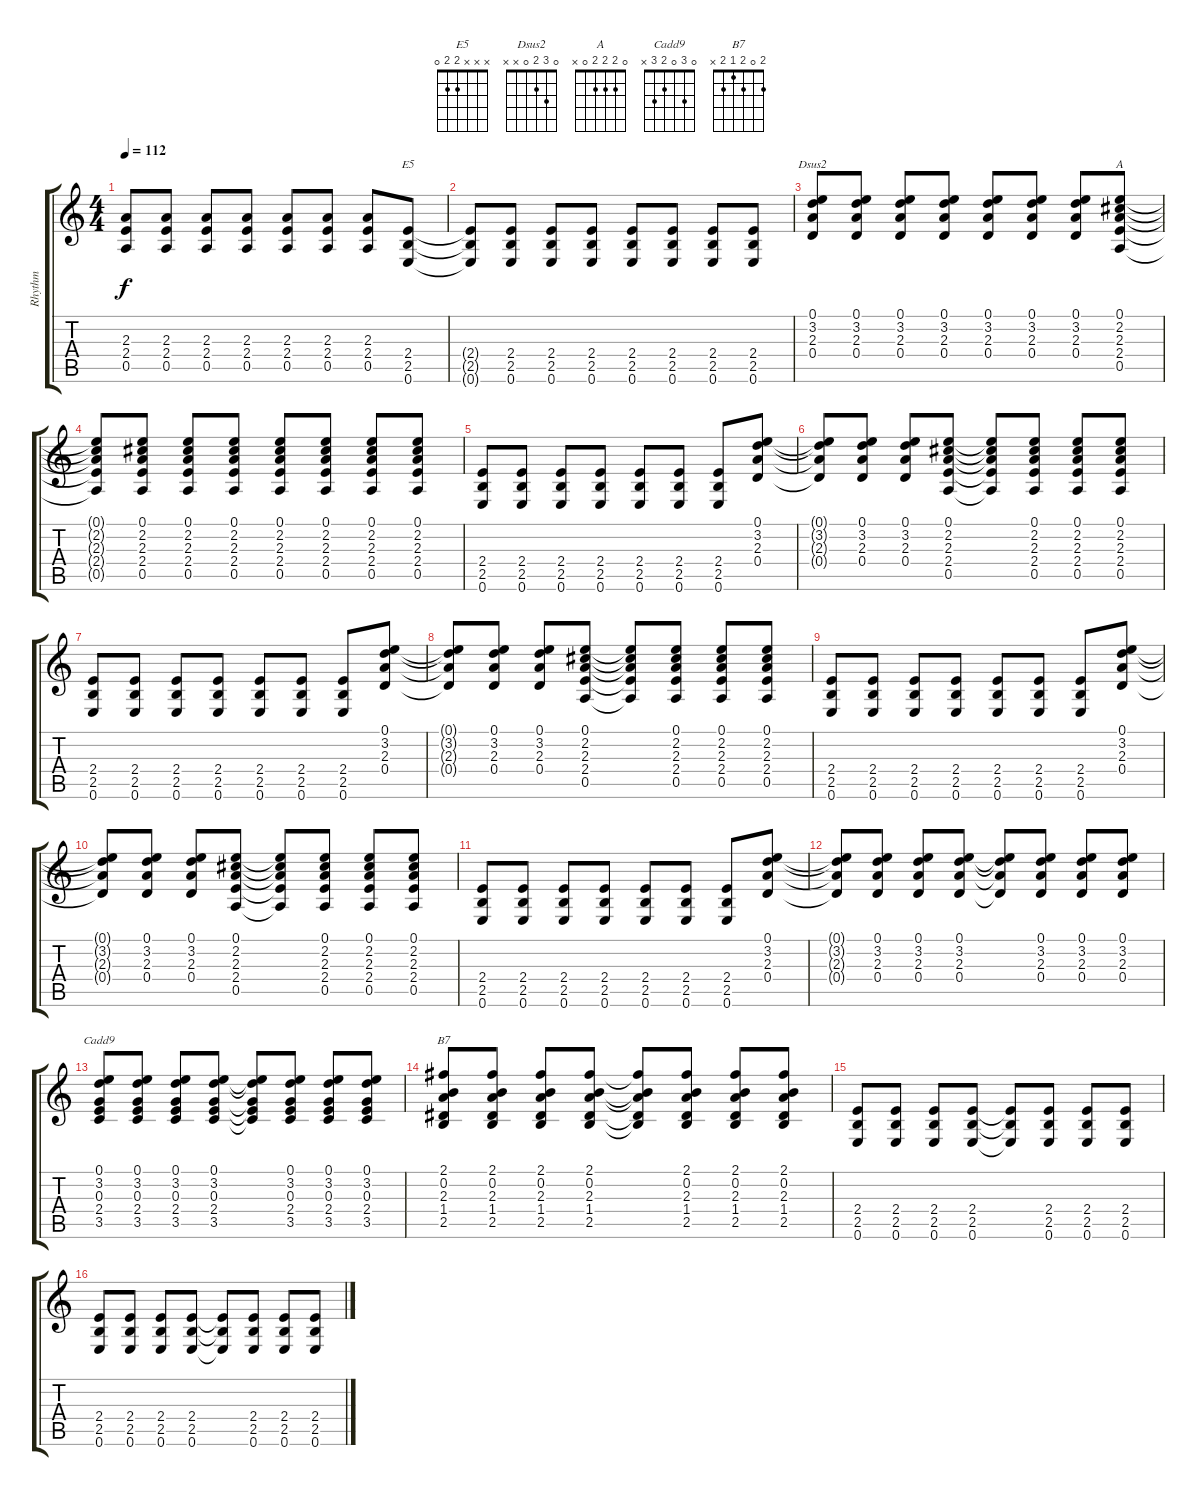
\track ("Rhythm" "Rhythm") {instrument distortionguitar}
\staff {score tabs}
\tuning (E4 B3 G3 D3 A2 E2) {hide}
\chord ("E5" x x x 2 2 0)
\chord ("Dsus2" 0 3 2 0 x x)
\chord ("A" 0 2 2 2 0 x)
\chord ("Cadd9" 0 3 0 2 3 x)
\chord ("B7" 2 0 2 1 2 x)
\ts (4 4)
\tempo 112
\clef g2
\ks c
(2.3{t} 2.4{t} 0.5{t}).8{dy f} (2.3 2.4 0.5).8 (2.3 2.4 0.5).8 (2.3 2.4 0.5).8 (2.3 2.4 0.5).8 (2.3 2.4 0.5).8 (2.3 2.4 0.5).8 (2.4 2.5 0.6).8{ch "E5"} |
(2.4{t} 2.5{t} 0.6{t}).8 (2.4 2.5 0.6).8 (2.4 2.5 0.6).8 (2.4 2.5 0.6).8 (2.4 2.5 0.6).8 (2.4 2.5 0.6).8 (2.4 2.5 0.6).8 (2.4 2.5 0.6).8 |
(0.1 3.2 2.3 0.4).8{ch "Dsus2"} (0.1 3.2 2.3 0.4).8 (0.1 3.2 2.3 0.4).8 (0.1 3.2 2.3 0.4).8 (0.1 3.2 2.3 0.4).8 (0.1 3.2 2.3 0.4).8 (0.1 3.2 2.3 0.4).8 (0.1 2.2 2.3 2.4 0.5).8{ch "A"} |
(0.1{t} 2.2{t} 2.3{t} 2.4{t} 0.5{t}).8 (0.1 2.2 2.3 2.4 0.5).8 (0.1 2.2 2.3 2.4 0.5).8 (0.1 2.2 2.3 2.4 0.5).8 (0.1 2.2 2.3 2.4 0.5).8 (0.1 2.2 2.3 2.4 0.5).8 (0.1 2.2 2.3 2.4 0.5).8 (0.1 2.2 2.3 2.4 0.5).8 |
(2.4 2.5 0.6).8 (2.4 2.5 0.6).8 (2.4 2.5 0.6).8 (2.4 2.5 0.6).8 (2.4 2.5 0.6).8 (2.4 2.5 0.6).8 (2.4 2.5 0.6).8 (0.1 3.2 2.3 0.4).8 |
(0.1{t} 3.2{t} 2.3{t} 0.4{t}).8 (0.1 3.2 2.3 0.4).8 (0.1 3.2 2.3 0.4).8 (0.1 2.2 2.3 2.4 0.5).8 (0.1{t} 2.2{t} 2.3{t} 2.4{t} 0.5{t}).8 (0.1 2.2 2.3 2.4 0.5).8 (0.1 2.2 2.3 2.4 0.5).8 (0.1 2.2 2.3 2.4 0.5).8 |
(2.4 2.5 0.6).8 (2.4 2.5 0.6).8 (2.4 2.5 0.6).8 (2.4 2.5 0.6).8 (2.4 2.5 0.6).8 (2.4 2.5 0.6).8 (2.4 2.5 0.6).8 (0.1 3.2 2.3 0.4).8 |
(0.1{t} 3.2{t} 2.3{t} 0.4{t}).8 (0.1 3.2 2.3 0.4).8 (0.1 3.2 2.3 0.4).8 (0.1 2.2 2.3 2.4 0.5).8 (0.1{t} 2.2{t} 2.3{t} 2.4{t} 0.5{t}).8 (0.1 2.2 2.3 2.4 0.5).8 (0.1 2.2 2.3 2.4 0.5).8 (0.1 2.2 2.3 2.4 0.5).8 |
(2.4 2.5 0.6).8 (2.4 2.5 0.6).8 (2.4 2.5 0.6).8 (2.4 2.5 0.6).8 (2.4 2.5 0.6).8 (2.4 2.5 0.6).8 (2.4 2.5 0.6).8 (0.1 3.2 2.3 0.4).8 |
(0.1{t} 3.2{t} 2.3{t} 0.4{t}).8 (0.1 3.2 2.3 0.4).8 (0.1 3.2 2.3 0.4).8 (0.1 2.2 2.3 2.4 0.5).8 (0.1{t} 2.2{t} 2.3{t} 2.4{t} 0.5{t}).8 (0.1 2.2 2.3 2.4 0.5).8 (0.1 2.2 2.3 2.4 0.5).8 (0.1 2.2 2.3 2.4 0.5).8 |
(2.4 2.5 0.6).8 (2.4 2.5 0.6).8 (2.4 2.5 0.6).8 (2.4 2.5 0.6).8 (2.4 2.5 0.6).8 (2.4 2.5 0.6).8 (2.4 2.5 0.6).8 (0.1 3.2 2.3 0.4).8 |
(0.1{t} 3.2{t} 2.3{t} 0.4{t}).8 (0.1 3.2 2.3 0.4).8 (0.1 3.2 2.3 0.4).8 (0.1 3.2 2.3 0.4).8 (0.1{t} 3.2{t} 2.3{t} 0.4{t}).8 (0.1 3.2 2.3 0.4).8 (0.1 3.2 2.3 0.4).8 (0.1 3.2 2.3 0.4).8 |
(0.1 3.2 0.3 2.4 3.5).8{ch "Cadd9"} (0.1 3.2 0.3 2.4 3.5).8 (0.1 3.2 0.3 2.4 3.5).8 (0.1 3.2 0.3 2.4 3.5).8 (0.1{t} 3.2{t} 0.3{t} 2.4{t} 3.5{t}).8 (0.1 3.2 0.3 2.4 3.5).8 (0.1 3.2 0.3 2.4 3.5).8 (0.1 3.2 0.3 2.4 3.5).8 |
(2.1 0.2 2.3 1.4 2.5).8{ch "B7"} (2.1 0.2 2.3 1.4 2.5).8 (2.1 0.2 2.3 1.4 2.5).8 (2.1 0.2 2.3 1.4 2.5).8 (2.1{t} 0.2{t} 2.3{t} 1.4{t} 2.5{t}).8 (2.1 0.2 2.3 1.4 2.5).8 (2.1 0.2 2.3 1.4 2.5).8 (2.1 0.2 2.3 1.4 2.5).8 |
(2.4 2.5 0.6).8 (2.4 2.5 0.6).8 (2.4 2.5 0.6).8 (2.4 2.5 0.6).8 (2.4{t} 2.5{t} 0.6{t}).8 (2.4 2.5 0.6).8 (2.4 2.5 0.6).8 (2.4 2.5 0.6).8 |
(2.4 2.5 0.6).8 (2.4 2.5 0.6).8 (2.4 2.5 0.6).8 (2.4 2.5 0.6).8 (2.4{t} 2.5{t} 0.6{t}).8 (2.4 2.5 0.6).8 (2.4 2.5 0.6).8 (2.4 2.5 0.6).8
